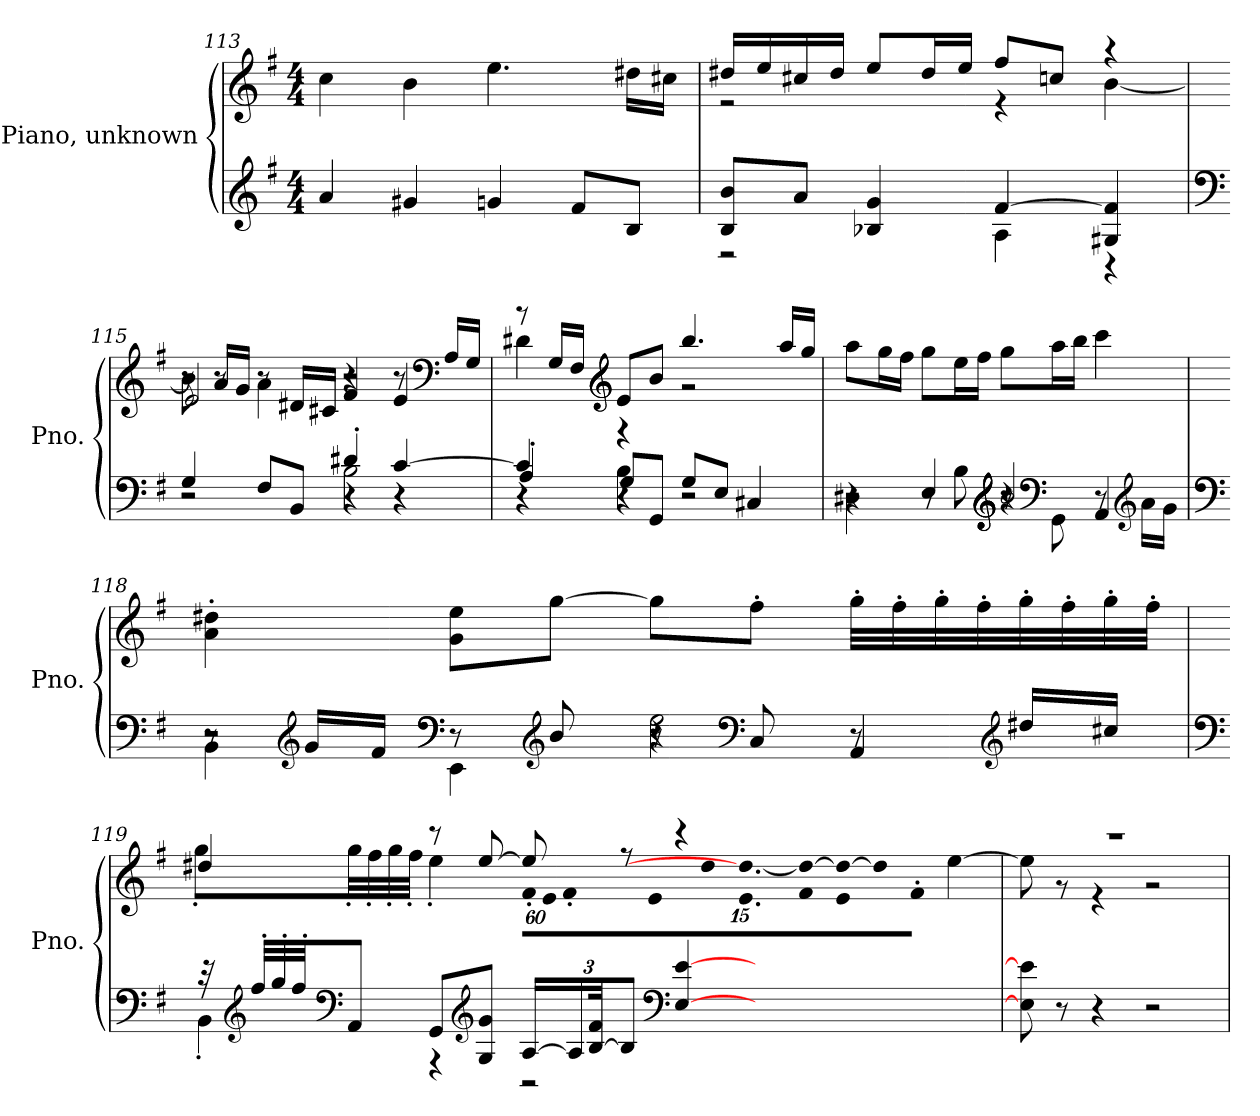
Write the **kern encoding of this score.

**kern	**kern
*part1	*part1
*staff2	*staff1
*I"Piano, unknown	*
*I'Pno.	*
!!LO:LB:g=z
*clefG2	*clefG2
*k[f#]	*k[f#]
*M4/4	*M4/4
=113	=113
4a/	4cc\
4g#X/	4b\
4gn/	4.ee\
8f#/L	.
8B/J	16dd#X\LL
.	16cc#X\JJ
=114	=114
*^	*^
8B/ 8b/L	2r	16dd#X/LL	2r
.	.	16ee/	.
8a/J	.	16cc#X/	.
.	.	16dd#/JJ	.
4B-X/ 4g/	.	8ee/L	.
.	.	16dd#/L	.
.	.	16ee/JJ	.
[4f#/	4A\	8ff#/L	4r
.	.	8ccn/J	.
4G#X/ 4f#/]	4r	4r	[4b\
*v	*v	*	*
*	*v	*v
=115	=115
*clefF4	*
*^	*^
*	*^	*	*^
2r	2r	4G/	8r	8b\]	2e/
.	.	.	16a/LL	8r	.
.	.	.	16g/JJ	.	.
.	.	8F#/L	8r	4a\	.
.	.	8BB/J	16d#X/LL	.	.
.	.	.	16c#X/JJ	.	.
4r	2B\	4d#X'/	4f#/	2r	4r
[4c/	.	4r	8r	.	4e/
*	*	*	*clefF4	*	*
.	.	.	16A/LL	.	.
.	.	.	16G/JJ	.	.
*	*	*	*	*v	*v
!!LO:LB:g=z
=116	=116	=116	=116	=116
4c/]	4r	4A'/	8r	4d#X\
.	.	.	16G/LL	.
.	.	.	16F#/JJ	.
*	*	*	*clefG2	*
4r	4B\	8G/L	8e/L	4r
.	.	8GG/J	8b/J	.
2r	2r	8G/L	4.bb/	2r
.	.	8E/J	.	.
.	.	4C#X/	.	.
.	.	.	16aa/LL	.
.	.	.	16gg/JJ	.
*	*	*	*v	*v
=117	=117	=117	=117
4r	4D#X\	2r	8aa\L
.	.	.	16gg\L
.	.	.	16ff#\JJ
4E/	8r	.	8gg\L
.	8B\	.	16ee\L
.	.	.	16ff#\JJ
*clefG2	*	*	*
2b/	8r	4r	8gg\L
*clefF4	*	*	*
.	8GG\	.	16aa\L
.	.	.	16bb\JJ
.	8r	4AA/	4ccc\
*clefG2	*	*	*
.	16a\LL	.	.
.	16g\JJ	.	.
!!LO:LB:g=z
=118	=118	=118	=118
*clefF4	*	*	*
8r	4BB\	2r	4a\' 4dd#X\'
*clefG2	*	*	*
16g/LL	.	.	.
16f#/JJ	.	.	.
*clefF4	*	*	*
8r	4EE\	.	8g\ 8ee\L
*clefG2	*	*	*
8b/	.	.	[8gg\J
8r	2ee\	4r	8gg\L]
*clefF4	*	*	*
8C/	.	.	8ff#'\J
8r	.	4AA/	32gg'\LLL
.	.	.	32ff#'\
.	.	.	32gg'\
.	.	.	32ff#'\
*clefG2	*	*	*
16dd#X/LL	.	.	32gg'\
.	.	.	32ff#'\
16cc#X/JJ	.	.	32gg'\
.	.	.	32ff#'\JJJ
*v	*v	*v	*
!!LO:LB:g=z
=119	=119
*clefF4	*
*^	*^
32r	4BB'\	4dd#X/	8gg'\L
*clefG2	*	*	*
32ff#'/LLL	.	.	.
32gg'/	.	.	.
32ff#'/JJ	.	.	.
*clefF4	*	*	*
8AA/J	.	.	32gg'\LL
.	.	.	32ff#'\
.	.	.	32gg'\
.	.	.	32ff#'\JJJ
8GG/L	4r	8r	4ee'\
*clefG2	*	*	*
8G/ 8g/J	.	[8ee/	.
*	*	*	*Xbrackettup
!	!	!	!LO:N:vis=32
[16A/LL	2r	8ee/]	1920%53f#'\LLL
!	!	!	!LO:N:vis=32
.	.	.	1920%53e\
.	.	.	1920ryy
!	!	!	!LO:N:vis=32
.	.	.	1920%53f#'\
*Xbrackettup	*	*	*
24A/]	.	.	.
!	!	!	!LO:N:vis=32
.	.	.	1920%53e\
[48B/ 48f#/JK	.	.	.
!	!	!	!LO:N:vis=32
.	.	.	[1920%53dd#\
8B/J]	.	8r	.
.	.	.	1920ryy
.	.	.	36.e\ 36.dd#\_
!	!	!	!LO:N:vis=64
.	.	.	640%9f#\ 640%9dd#\_K
!	!	!	!LO:N:vis=32
.	.	.	1920%53e\ 1920%53dd#\_
!	!	!	!LO:N:vis=64
.	.	.	640%9dd#\L]
!	!	!	!LO:N:vis=64
.	.	.	640%9f#'\JJJJ
*clefF4	*	*	*
[4E/ [4e/	.	4r	.
.	.	.	[4ee\
1920ryy	1920ryy	1920ryy	.
*v	*v	*	*
=120	=120	=120
8E\] 8e\]	1r	8ee\]
8r	.	8r
4r	.	4r
2r	.	2r
*	*v	*v
=	=
*-	*-
